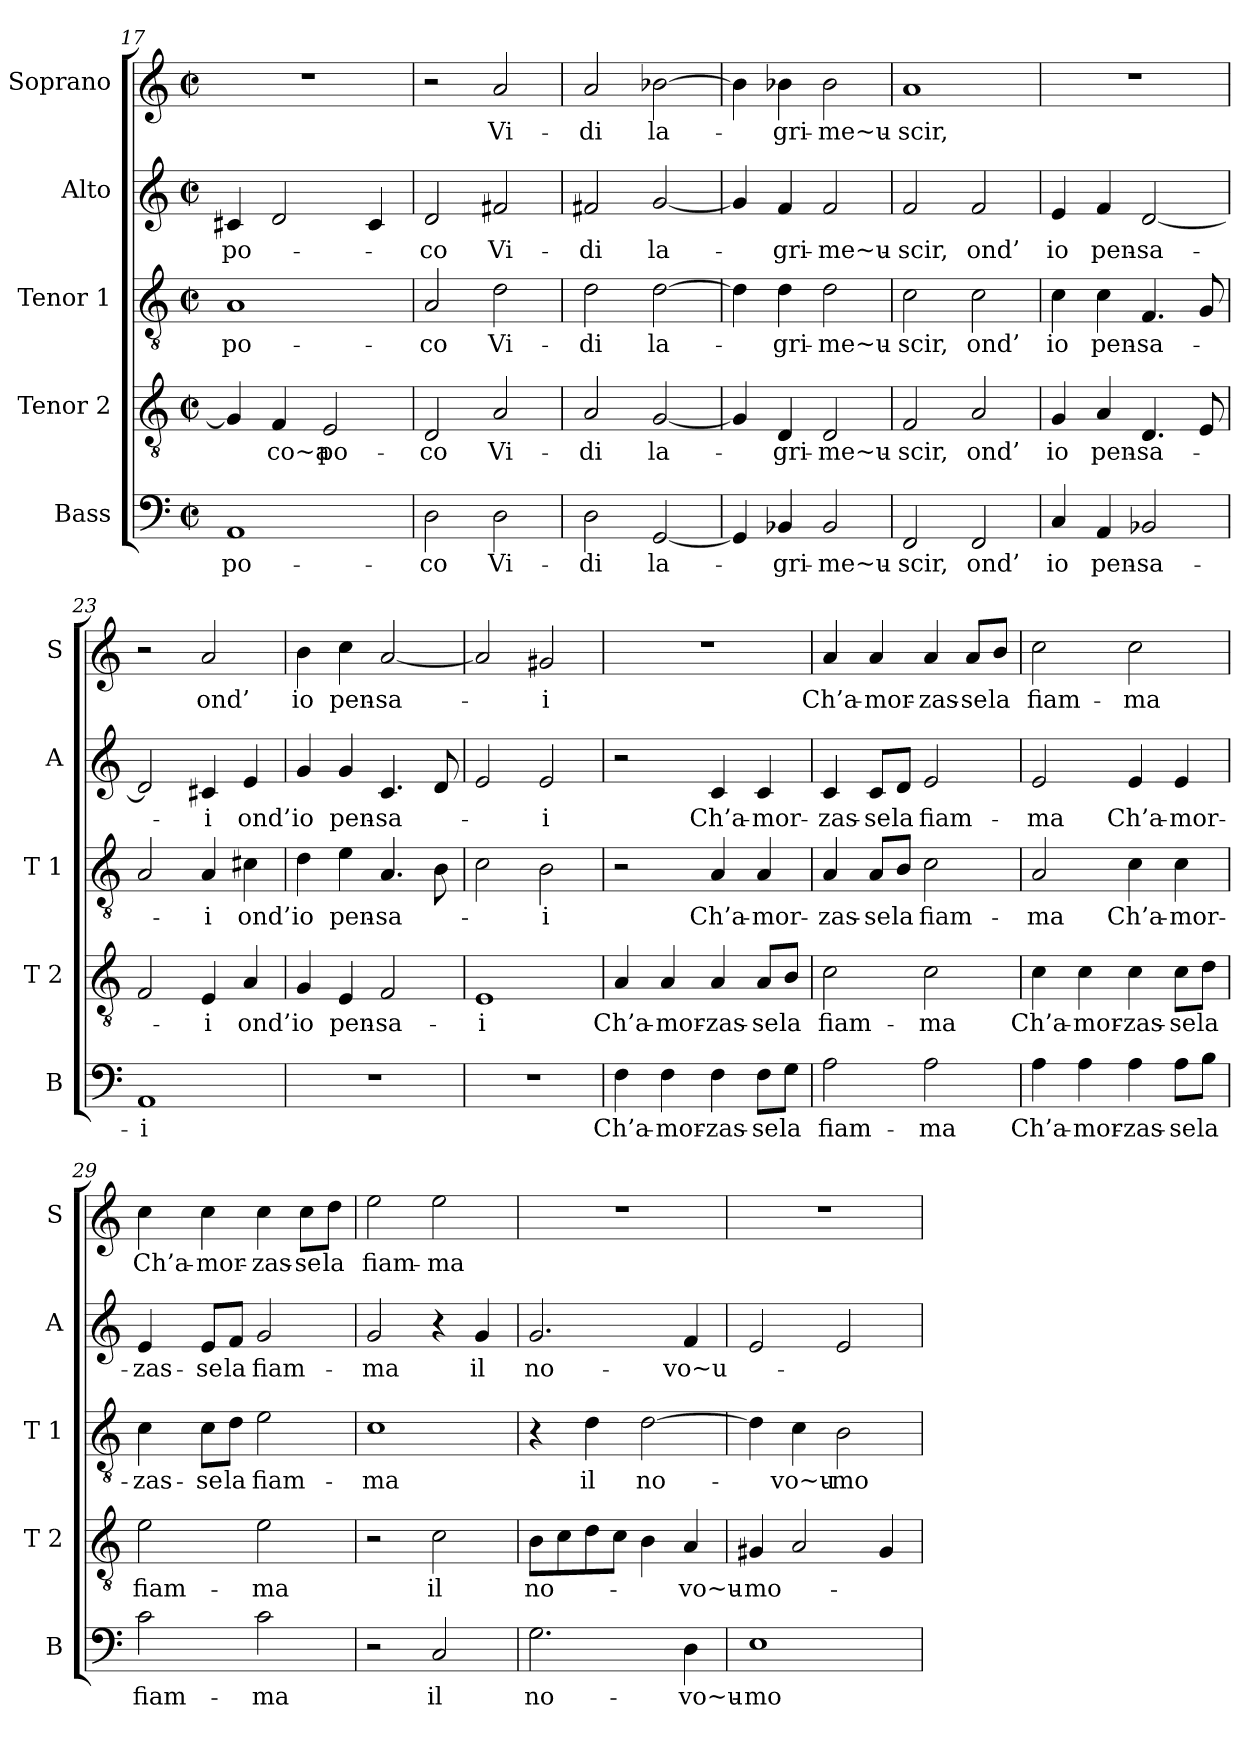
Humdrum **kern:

**kern	**text	**kern	**text	**kern	**text	**kern	**text	**kern	**text
*part5	*part5	*part4	*part4	*part3	*part3	*part2	*part2	*part1	*part1
*staff5	*staff5	*staff4	*staff4	*staff3	*staff3	*staff2	*staff2	*staff1	*staff1
*I"Bass	*	*I"Tenor 2	*	*I"Tenor 1	*	*I"Alto	*	*I"Soprano	*
*I'B	*	*I'T 2	*	*I'T 1	*	*I'A	*	*I'S	*
*clefF4	*	*clefGv2	*	*clefGv2	*	*clefG2	*	*clefG2	*
*k[]	*	*k[]	*	*k[]	*	*k[]	*	*k[]	*
*C:	*	*C:	*	*C:	*	*C:	*	*C:	*
*M2/2	*	*M2/2	*	*M2/2	*	*M2/2	*	*M2/2	*
*met(c|)	*	*met(c|)	*	*met(c|)	*	*met(c|)	*	*met(c|)	*
=17	=17	=17	=17	=17	=17	=17	=17	=17	=17
!	!LO:LY:b	!	!	!	!LO:LY:b	!	!LO:LY:b	!	!
1AA	po-	4G/]	.	1A	po-	4c#X/	po-	1r	.
!	!	!	!LO:LY:b	!	!	!	!	!	!
.	.	4F/	-co~a	.	.	2d/	.	.	.
!	!	!	!LO:LY:b	!	!	!	!	!	!
.	.	2E/	po-	.	.	.	.	.	.
.	.	.	.	.	.	4c#/	.	.	.
!!LO:LB:g=z
=18	=18	=18	=18	=18	=18	=18	=18	=18	=18
!	!LO:LY:b	!	!LO:LY:b	!	!LO:LY:b	!	!LO:LY:b	!	!
2D\	-co	2D/	-co	2A/	-co	2d/	-co	2r	.
!	!LO:LY:b	!	!LO:LY:b	!	!LO:LY:b	!	!LO:LY:b	!	!LO:LY:b
2D\	Vi-	2A/	Vi-	2d\	Vi-	2f#X/	Vi-	2a/	Vi-
=19	=19	=19	=19	=19	=19	=19	=19	=19	=19
!	!LO:LY:b	!	!LO:LY:b	!	!LO:LY:b	!	!LO:LY:b	!	!LO:LY:b
2D\	-di	2A/	-di	2d\	-di	2f#X/	-di	2a/	-di
!	!LO:LY:b	!	!LO:LY:b	!	!LO:LY:b	!	!LO:LY:b	!	!LO:LY:b
[2GG/	la-	[2G/	la-	[2d\	la-	[2g/	la-	[2b-X\	la-
=20	=20	=20	=20	=20	=20	=20	=20	=20	=20
4GG/]	.	4G/]	.	4d\]	.	4g/]	.	4b-\]	.
!	!LO:LY:b	!	!LO:LY:b	!	!LO:LY:b	!	!LO:LY:b	!	!LO:LY:b
4BB-X/	-gri-	4D/	-gri-	4d\	-gri-	4f/	-gri-	4b-X\	-gri-
!	!LO:LY:b	!	!LO:LY:b	!	!LO:LY:b	!	!LO:LY:b	!	!LO:LY:b
2BB-/	-me~u-	2D/	-me~u-	2d\	-me~u-	2f/	-me~u-	2b-\	-me~u-
=21	=21	=21	=21	=21	=21	=21	=21	=21	=21
!	!LO:LY:b	!	!LO:LY:b	!	!LO:LY:b	!	!LO:LY:b	!	!LO:LY:b
2FF/	-scir,	2F/	-scir,	2c\	-scir,	2f/	-scir,	1a	-scir,
!	!LO:LY:b	!	!LO:LY:b	!	!LO:LY:b	!	!LO:LY:b	!	!
2FF/	ond’	2A/	ond’	2c\	ond’	2f/	ond’	.	.
=22	=22	=22	=22	=22	=22	=22	=22	=22	=22
!	!LO:LY:b	!	!LO:LY:b	!	!LO:LY:b	!	!LO:LY:b	!	!
4C/	io	4G/	io	4c\	io	4e/	io	1r	.
!	!LO:LY:b	!	!LO:LY:b	!	!LO:LY:b	!	!LO:LY:b	!	!
4AA/	pen-	4A/	pen-	4c\	pen-	4f/	pen-	.	.
!	!LO:LY:b	!	!LO:LY:b	!	!LO:LY:b	!	!LO:LY:b	!	!
2BB-X/	-sa-	4.D/	-sa-	4.F/	-sa-	[2d/	-sa-	.	.
.	.	8E/	.	8G/	.	.	.	.	.
=23	=23	=23	=23	=23	=23	=23	=23	=23	=23
!	!LO:LY:b	!	!	!	!	!	!	!	!
1AA	-i	2F/	.	2A/	.	2d/]	.	2r	.
!	!	!	!LO:LY:b	!	!LO:LY:b	!	!LO:LY:b	!	!LO:LY:b
.	.	4E/	-i	4A/	-i	4c#X/	-i	2a/	ond’
!	!	!	!LO:LY:b	!	!LO:LY:b	!	!LO:LY:b	!	!
.	.	4A/	ond’	4c#X\	ond’	4e/	ond’	.	.
=24	=24	=24	=24	=24	=24	=24	=24	=24	=24
!	!	!	!LO:LY:b	!	!LO:LY:b	!	!LO:LY:b	!	!LO:LY:b
1r	.	4G/	io	4d\	io	4g/	io	4b\	io
!	!	!	!LO:LY:b	!	!LO:LY:b	!	!LO:LY:b	!	!LO:LY:b
.	.	4E/	pen-	4e\	pen-	4g/	pen-	4cc\	pen-
!	!	!	!LO:LY:b	!	!LO:LY:b	!	!LO:LY:b	!	!LO:LY:b
.	.	2F/	-sa-	4.A/	-sa-	4.c/	-sa-	[2a/	-sa-
.	.	.	.	8B\	.	8d/	.	.	.
!!LO:LB:g=z
=25	=25	=25	=25	=25	=25	=25	=25	=25	=25
!	!	!	!LO:LY:b	!	!	!	!	!	!
1r	.	1E	-i	2c\	.	2e/	.	2a/]	.
!	!	!	!	!	!LO:LY:b	!	!LO:LY:b	!	!LO:LY:b
.	.	.	.	2B\	-i	2e/	-i	2g#X/	-i
=26	=26	=26	=26	=26	=26	=26	=26	=26	=26
!	!LO:LY:b	!	!LO:LY:b	!	!	!	!	!	!
4F\	Ch’a-	4A/	Ch’a-	2r	.	2r	.	1r	.
!	!LO:LY:b	!	!LO:LY:b	!	!	!	!	!	!
4F\	-mor-	4A/	-mor-	.	.	.	.	.	.
!	!LO:LY:b	!	!LO:LY:b	!	!LO:LY:b	!	!LO:LY:b	!	!
4F\	-zas-	4A/	-zas-	4A/	Ch’a-	4c/	Ch’a-	.	.
!	!LO:LY:b	!	!LO:LY:b	!	!LO:LY:b	!	!LO:LY:b	!	!
8F\L	-se	8A/L	-se	4A/	-mor-	4c/	-mor-	.	.
!	!LO:LY:b	!	!LO:LY:b	!	!	!	!	!	!
8G\J	la	8B/J	la	.	.	.	.	.	.
=27	=27	=27	=27	=27	=27	=27	=27	=27	=27
!	!LO:LY:b	!	!LO:LY:b	!	!LO:LY:b	!	!LO:LY:b	!	!LO:LY:b
2A\	fiam-	2c\	fiam-	4A/	-zas-	4c/	-zas-	4a/	Ch’a-
!	!	!	!	!	!LO:LY:b	!	!LO:LY:b	!	!LO:LY:b
.	.	.	.	8A/L	-se	8c/L	-se	4a/	-mor-
!	!	!	!	!	!LO:LY:b	!	!LO:LY:b	!	!
.	.	.	.	8B/J	la	8d/J	la	.	.
!	!LO:LY:b	!	!LO:LY:b	!	!LO:LY:b	!	!LO:LY:b	!	!LO:LY:b
2A\	-ma	2c\	-ma	2c\	fiam-	2e/	fiam-	4a/	-zas-
!	!	!	!	!	!	!	!	!	!LO:LY:b
.	.	.	.	.	.	.	.	8a/L	-se
!	!	!	!	!	!	!	!	!	!LO:LY:b
.	.	.	.	.	.	.	.	8b/J	la
=28	=28	=28	=28	=28	=28	=28	=28	=28	=28
!	!LO:LY:b	!	!LO:LY:b	!	!LO:LY:b	!	!LO:LY:b	!	!LO:LY:b
4A\	Ch’a-	4c\	Ch’a-	2A/	-ma	2e/	-ma	2cc\	fiam-
!	!LO:LY:b	!	!LO:LY:b	!	!	!	!	!	!
4A\	-mor-	4c\	-mor-	.	.	.	.	.	.
!	!LO:LY:b	!	!LO:LY:b	!	!LO:LY:b	!	!LO:LY:b	!	!LO:LY:b
4A\	-zas-	4c\	-zas-	4c\	Ch’a-	4e/	Ch’a-	2cc\	-ma
!	!LO:LY:b	!	!LO:LY:b	!	!LO:LY:b	!	!LO:LY:b	!	!
8A\L	-se	8c\L	-se	4c\	-mor-	4e/	-mor-	.	.
!	!LO:LY:b	!	!LO:LY:b	!	!	!	!	!	!
8B\J	la	8d\J	la	.	.	.	.	.	.
=29	=29	=29	=29	=29	=29	=29	=29	=29	=29
!	!LO:LY:b	!	!LO:LY:b	!	!LO:LY:b	!	!LO:LY:b	!	!LO:LY:b
2c\	fiam-	2e\	fiam-	4c\	-zas-	4e/	-zas-	4cc\	Ch’a-
!	!	!	!	!	!LO:LY:b	!	!LO:LY:b	!	!LO:LY:b
.	.	.	.	8c\L	-se	8e/L	-se	4cc\	-mor-
!	!	!	!	!	!LO:LY:b	!	!LO:LY:b	!	!
.	.	.	.	8d\J	la	8f/J	la	.	.
!	!LO:LY:b	!	!LO:LY:b	!	!LO:LY:b	!	!LO:LY:b	!	!LO:LY:b
2c\	-ma	2e\	-ma	2e\	fiam-	2g/	fiam-	4cc\	-zas-
!	!	!	!	!	!	!	!	!	!LO:LY:b
.	.	.	.	.	.	.	.	8cc\L	-se
!	!	!	!	!	!	!	!	!	!LO:LY:b
.	.	.	.	.	.	.	.	8dd\J	la
=30	=30	=30	=30	=30	=30	=30	=30	=30	=30
!	!	!	!	!	!LO:LY:b	!	!LO:LY:b	!	!LO:LY:b
2r	.	2r	.	1c	-ma	2g/	-ma	2ee\	fiam-
!	!LO:LY:b	!	!LO:LY:b	!	!	!	!	!	!LO:LY:b
2C/	il	2c\	il	.	.	4r	.	2ee\	-ma
!	!	!	!	!	!	!	!LO:LY:b	!	!
.	.	.	.	.	.	4g/	il	.	.
!!LO:PB:g=z
=31	=31	=31	=31	=31	=31	=31	=31	=31	=31
!	!LO:LY:b	!	!LO:LY:b	!	!	!	!LO:LY:b	!	!
2.G\	no-	8B\L	no-	4r	.	2.g/	no-	1r	.
.	.	8c\	.	.	.	.	.	.	.
!	!	!	!	!	!LO:LY:b	!	!	!	!
.	.	8d\	.	4d\	il	.	.	.	.
.	.	8c\J	.	.	.	.	.	.	.
!	!	!	!	!	!LO:LY:b	!	!	!	!
.	.	4B\	.	[2d\	no-	.	.	.	.
!	!LO:LY:b	!	!LO:LY:b	!	!	!	!LO:LY:b	!	!
4D\	-vo~u-	4A/	-vo~u-	.	.	4f/	-vo~u-	.	.
=32	=32	=32	=32	=32	=32	=32	=32	=32	=32
!	!LO:LY:b	!	!LO:LY:b	!	!	!	!	!	!
1E	-mo-	4G#X/	-mo-	4d\]	.	2e/	.	1r	.
!	!	!	!	!	!LO:LY:b	!	!	!	!
.	.	2A/	.	4c\	-vo~u-	.	.	.	.
!	!	!	!	!	!LO:LY:b	!	!	!	!
.	.	.	.	2B\	-mo-	2e/	.	.	.
.	.	4G#/	.	.	.	.	.	.	.
=	=	=	=	=	=	=	=	=	=
*-	*-	*-	*-	*-	*-	*-	*-	*-	*-
